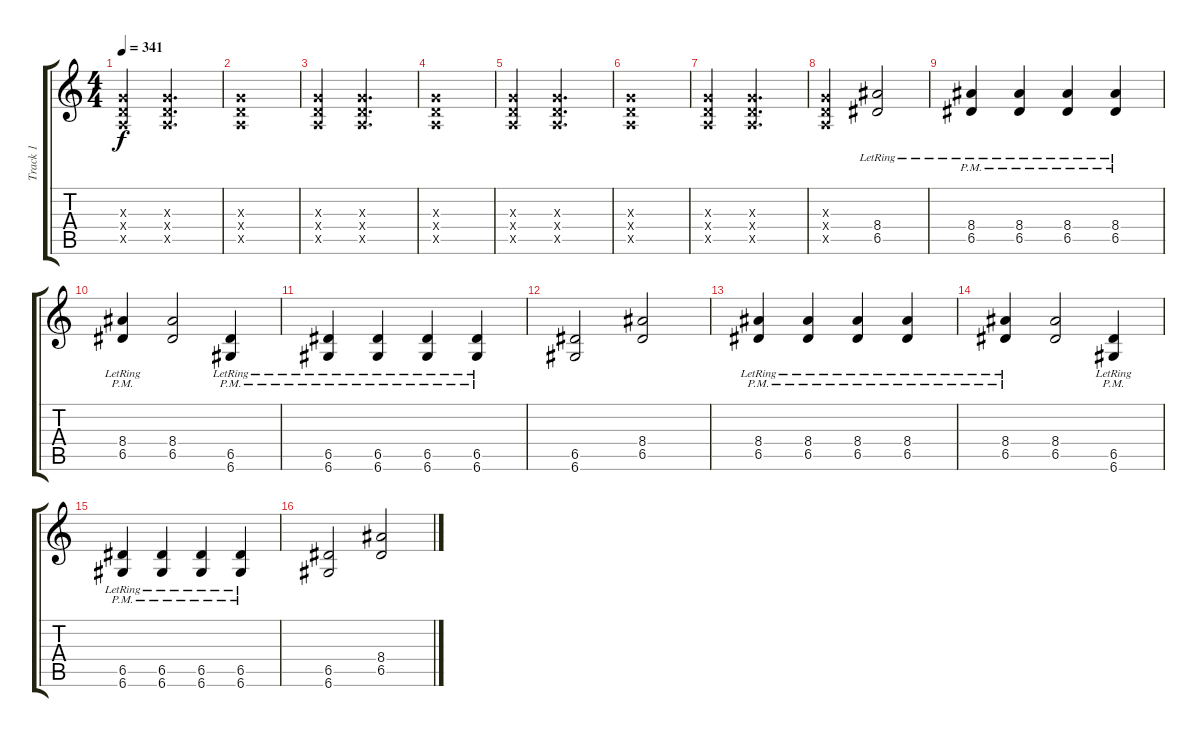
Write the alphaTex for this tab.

\track ("Track 1" "Track 1") {instrument overdrivenguitar}
\staff {score tabs}
\tuning (E4 B3 G3 D3 A2 D2) {hide}
\ts (4 4)
\tempo 341
\clef g2
\ks c
(0.3{x} 0.4{x} 0.5{x}).4{dy f} (0.3{x} 0.4{x} 0.5{x}).2{d} |
(0.3{x} 0.4{x} 0.5{x}).1 |
(0.3{x} 0.4{x} 0.5{x}).4 (0.3{x} 0.4{x} 0.5{x}).2{d} |
(0.3{x} 0.4{x} 0.5{x}).1 |
(0.3{x} 0.4{x} 0.5{x}).4 (0.3{x} 0.4{x} 0.5{x}).2{d} |
(0.3{x} 0.4{x} 0.5{x}).1 |
(0.3{x} 0.4{x} 0.5{x}).4 (0.3{x} 0.4{x} 0.5{x}).2{d} |
(0.3{x} 0.4{x} 0.5{x}).2 (8.4{lr} 6.5{lr}).2 |
(8.4{pm lr} 6.5{pm lr}).4 (8.4{pm lr} 6.5{pm lr}).4 (8.4{pm lr} 6.5{pm lr}).4 (8.4{pm lr} 6.5{pm lr}).4 |
(8.4{pm lr} 6.5{pm lr}).4 (8.4 6.5).2 (6.5{pm lr} 6.6{pm lr}).4 |
(6.5{pm lr} 6.6{pm lr}).4 (6.5{pm lr} 6.6{pm lr}).4 (6.5{pm lr} 6.6{pm lr}).4 (6.5{pm lr} 6.6{pm lr}).4 |
(6.5 6.6).2 (8.4 6.5).2 |
(8.4{pm lr} 6.5{pm lr}).4 (8.4{pm lr} 6.5{pm lr}).4 (8.4{pm lr} 6.5{pm lr}).4 (8.4{pm lr} 6.5{pm lr}).4 |
(8.4{pm lr} 6.5{pm lr}).4 (8.4 6.5).2 (6.5{pm lr} 6.6{pm lr}).4 |
(6.5{pm lr} 6.6{pm lr}).4 (6.5{pm lr} 6.6{pm lr}).4 (6.5{pm lr} 6.6{pm lr}).4 (6.5{pm lr} 6.6{pm lr}).4 |
(6.5 6.6).2 (8.4 6.5).2
